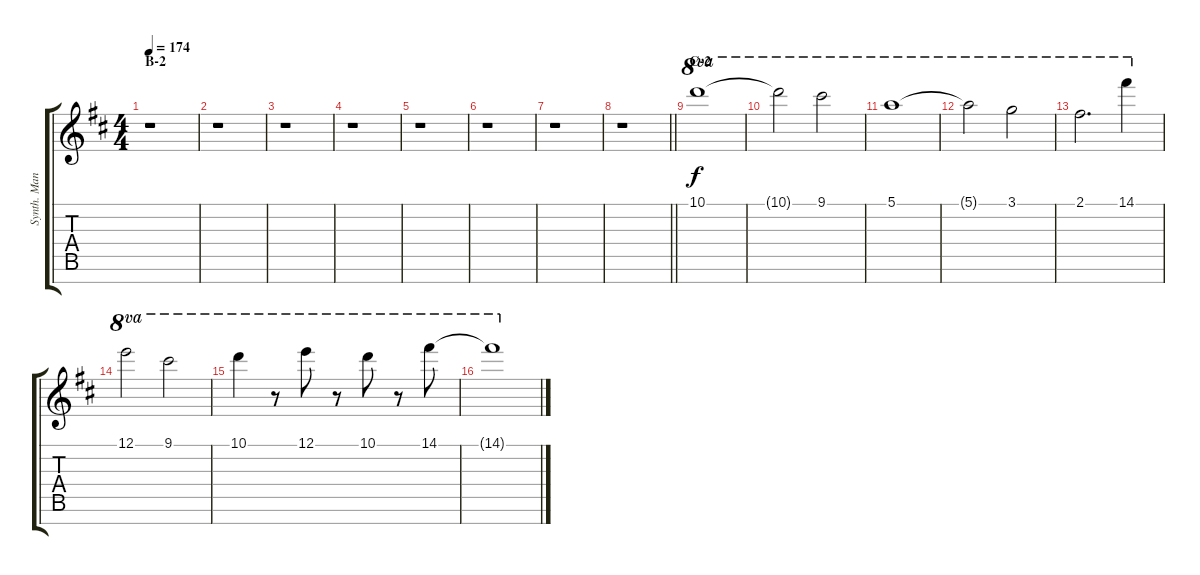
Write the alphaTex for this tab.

\track ("Synth. Mandolin" "Synth. Man") {instrument banjo}
\staff {score tabs}
\tuning (E5 B4 G4 D4 A3 E3 B2) {hide}
\displaytranspose 12
\ts (4 4)
\section ("" "B-2")
\tempo 174
\clef g2
\ks bminor
r.1{dy f} |
r.1 |
r.1 |
r.1 |
r.1 |
r.1 |
r.1 |
\barLineRight lightlight
r.1 |
\section ("" "C-2")
10.1.1{ot 8va} |
10.1{t}.2{ot 8va} 9.1.2{ot 8va} |
5.1.1{ot 8va} |
5.1{t}.2{ot 8va} 3.1.2{ot 8va} |
2.1.2{d ot 8va} 14.1.4{ot 8va} |
12.1.2{ot 8va} 9.1.2{ot 8va} |
10.1.4{ot 8va} r.8{ot 8va} 12.1.8{ot 8va} r.8{ot 8va} 10.1.8{ot 8va} r.8{ot 8va} 14.1.8{ot 8va} |
14.1{t}.1{ot 8va}
